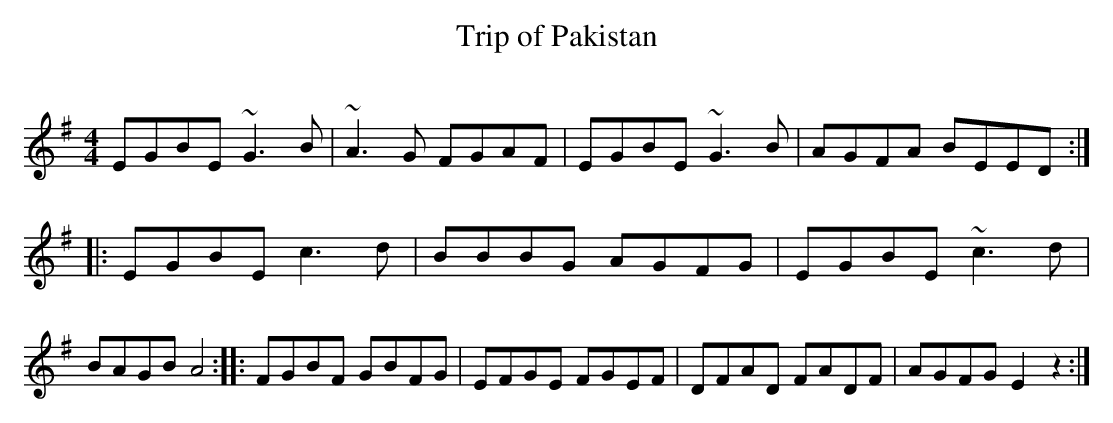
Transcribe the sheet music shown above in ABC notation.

X:1
T:Trip of Pakistan
C:
M:4/4
L:1/8
K:Em
EGBE ~G3 B |~A3 G FGAF |EGBE ~G3 B |AGFA BEED ::EGBE c3 d |BBBG AGFG |EGBE ~c3 d |BAGB A4 ::FGBF GBFG |EFGE FGEF |DFAD FADF |AGFG E2 z2 :|
